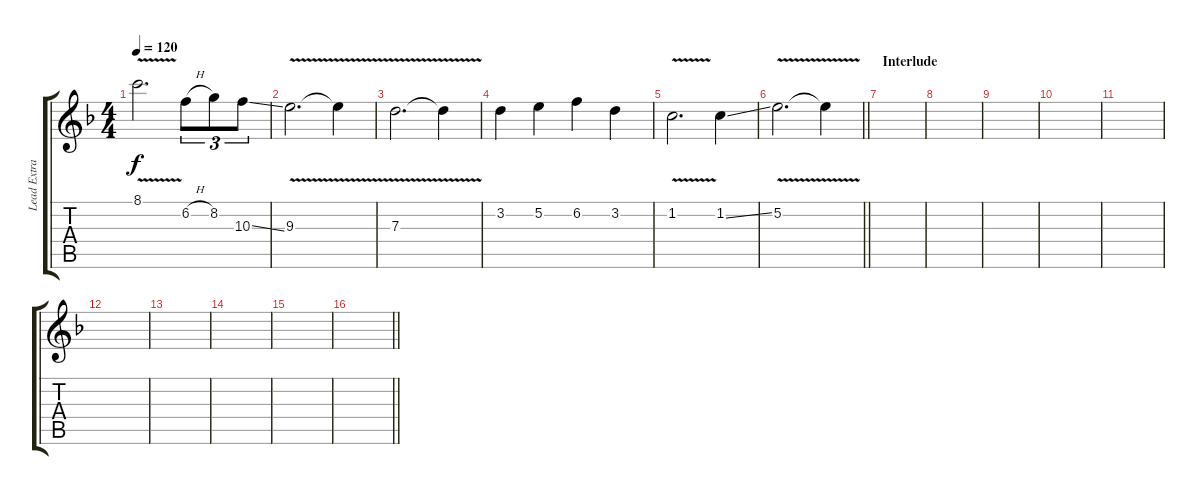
\track ("Lead Extra" "Lead Extra") {instrument distortionguitar}
\staff {score tabs}
\tuning (E4 B3 G3 D3 A2 D2) {hide}
\ts (4 4)
\tempo 120
\clef g2
\ks f
8.1{v}.2{d dy f} 6.2{h}.8{tu (3 2)} 8.2.8{tu (3 2)} 10.3{ss}.8{tu (3 2)} |
9.3{v}.2{d} 9.3{t}.4 |
7.3{v}.2{d} 7.3{t}.4 |
3.2.4 5.2.4 6.2.4 3.2.4 |
1.2{v}.2{d} 1.2{ss}.4 |
\barLineRight lightlight
5.2{v}.2{d} 5.2{t}.4 |
\section ("" "Interlude")
|
|
|
|
|
|
|
|
|
\barLineRight lightlight
